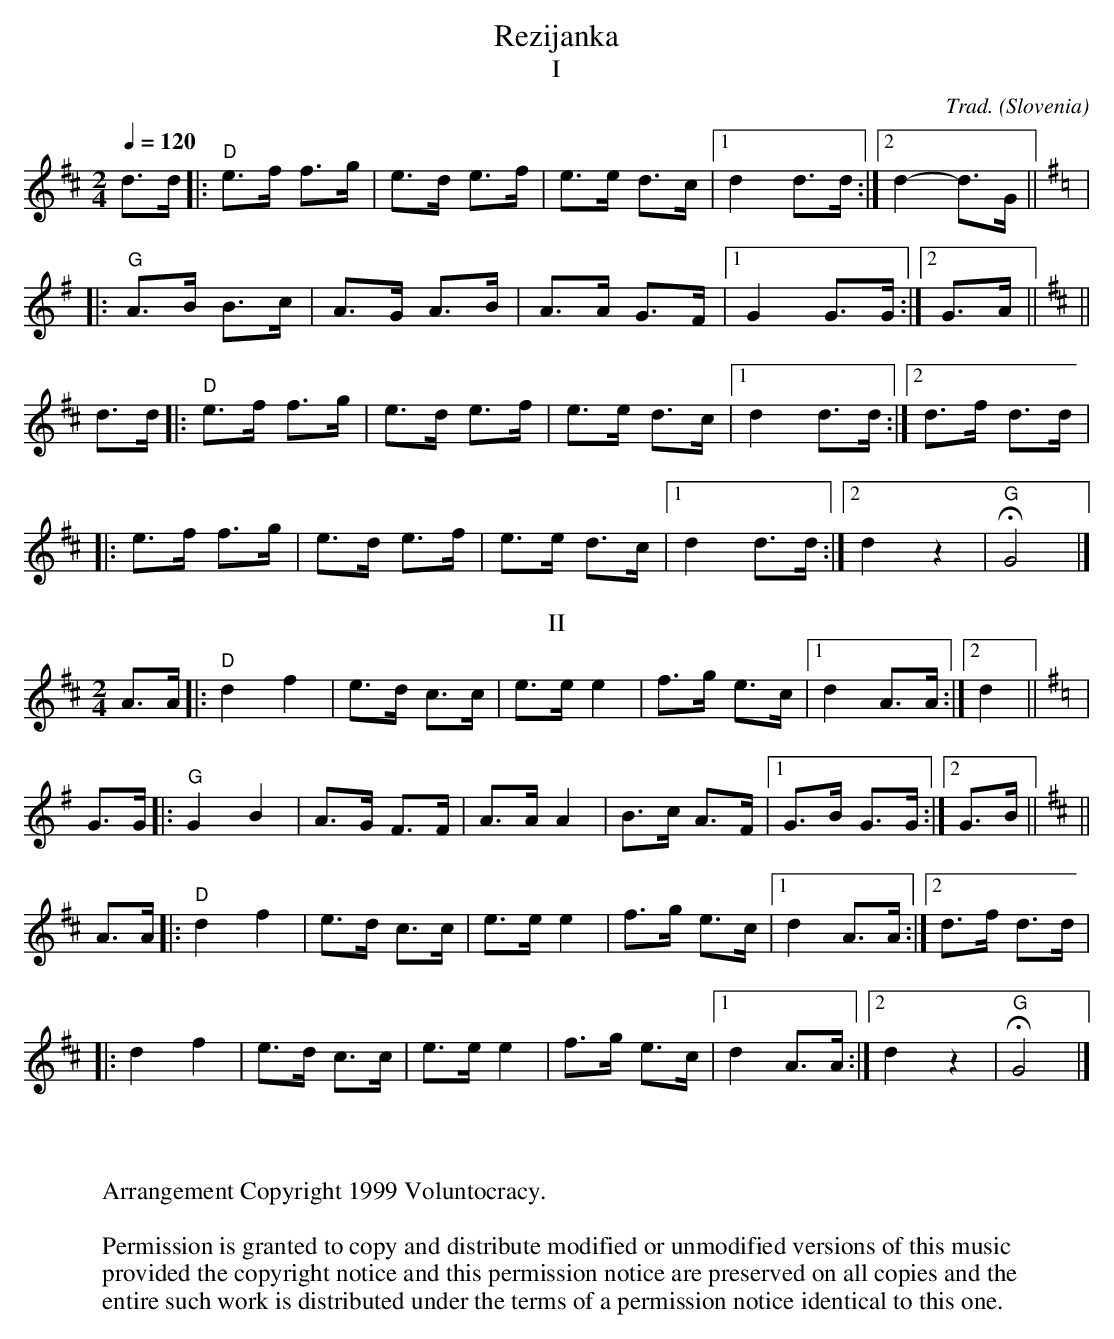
X:1
T:Rezijanka
C:Trad.
O:Slovenia
T:I
Q:1/4=120
M:2/4
L:1/8
K:D
d>d\
 |: "D"e>f f>g | e>d e>f | e>e d>c |1 d2 d>d :|2 d2-d3/2G/2 ||\
K:G
|*
|: "G" A>B B>c | A>G A>B | A>A G>F |1 G2 G>G :|2\
 G>A ||\
K:D
 ||*
d>d \
|: "D"e>f f>g | e>d e>f | e>e d>c |1 d2 d>d :|2 d>f d>d|*
|: e>f f>g | e>d e>f | e>e d>c |1 d2 d>d :|2\
 d2 z2 |\
 "G"HG4 |]**
T:II
M:2/4
L:1/8
K:D
A>A\
 |: "D"d2f2 | e>d c>c | e>e e2 | f>g e>c |1 d2 A>A :|2\
 d2 ||\
K:G
|*
 G>G\
|: "G"G2B2 | A>G F>F | A>A A2 | B>c A>F |1 G>B G>G :|2\
 G>B ||\
K:D
 ||*
A>A\
 |: "D"d2f2 | e>d c>c | e>e e2 | f>g e>c |1 d2 A>A :|2 d>f d>d |*
|: d2f2 | e>d c>c | e>e e2 | f>g e>c |1 d2 A>A :|2\
 d2 z2 |\
 "G"HG4 |]**
W:
W:
W:Arrangement Copyright 1999 Voluntocracy.
W:
W:Permission is granted to copy and distribute modified or unmodified versions of this music
W:provided the copyright notice and this permission notice are preserved on all copies and the
W:entire such work is distributed under the terms of a permission notice identical to this one.
